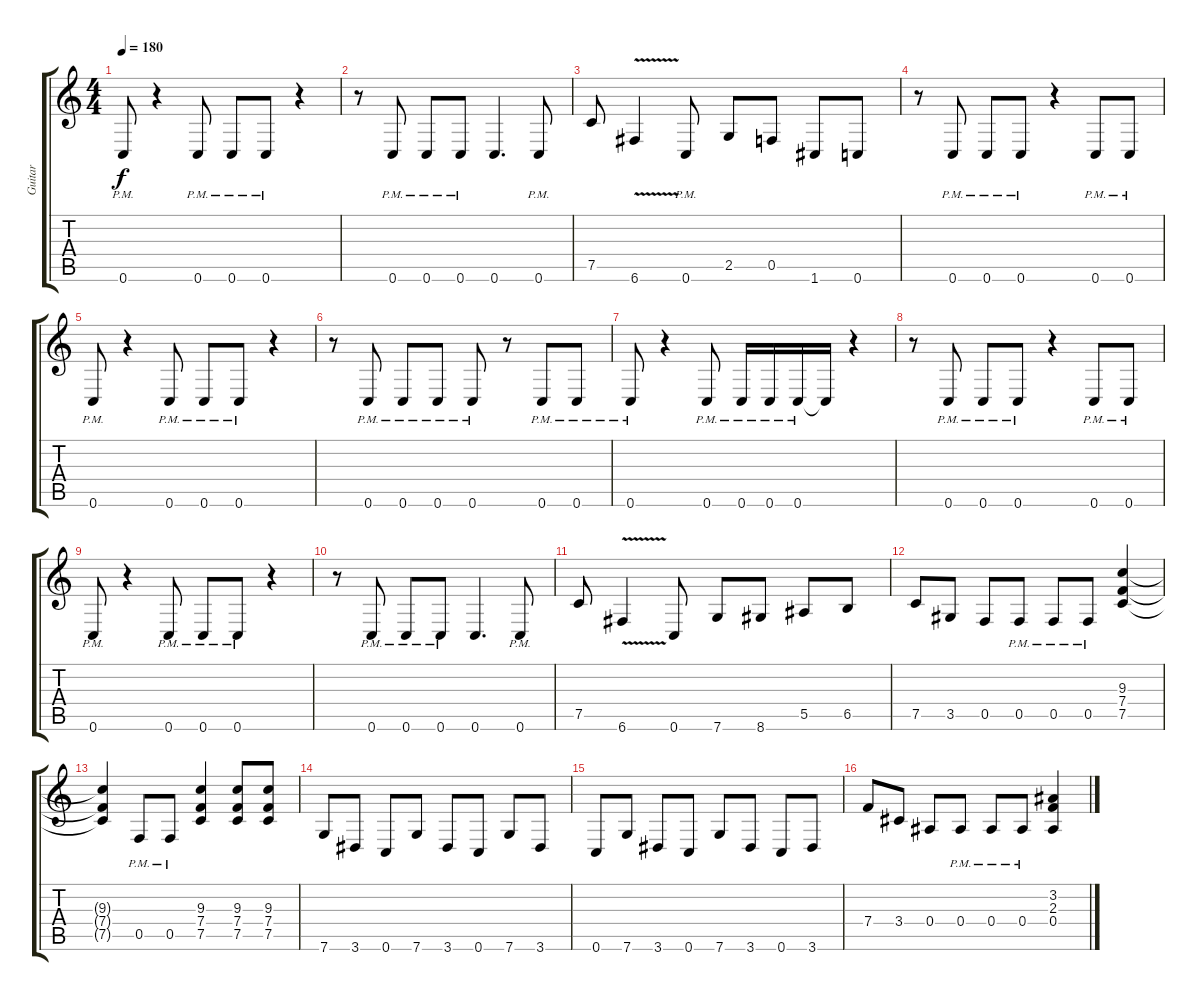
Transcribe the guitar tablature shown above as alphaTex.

\track ("Guitar" "Guitar") {instrument distortionguitar}
\staff {score tabs}
\tuning (C4 G3 Eb3 Bb2 F2 C2) {hide}
\ts (4 4)
\tempo 180
\clef g2
\ks c
0.6{pm}.8{dy f} r.4 0.6{pm}.8 0.6{pm}.8 0.6{pm}.8 r.4 |
r.8 0.6{pm}.8 0.6{pm}.8 0.6{pm}.8 0.6.4{d} 0.6{pm}.8 |
7.5.8 6.6{v}.4 0.6{pm}.8 2.5.8 0.5.8 1.6.8 0.6.8 |
r.8 0.6{pm}.8 0.6{pm}.8 0.6{pm}.8 r.4 0.6{pm}.8 0.6{pm}.8 |
0.6{pm}.8 r.4 0.6{pm}.8 0.6{pm}.8 0.6{pm}.8 r.4 |
r.8 0.6{pm}.8 0.6{pm}.8 0.6{pm}.8 0.6{pm}.8 r.8 0.6{pm}.8 0.6{pm}.8 |
0.6{pm}.8 r.4 0.6{pm}.8 0.6{pm}.16 0.6{pm}.16 0.6{pm}.16 0.6{t}.16 r.4 |
r.8 0.6{pm}.8 0.6{pm}.8 0.6{pm}.8 r.4 0.6{pm}.8 0.6{pm}.8 |
0.6{pm}.8 r.4 0.6{pm}.8 0.6{pm}.8 0.6{pm}.8 r.4 |
r.8 0.6{pm}.8 0.6{pm}.8 0.6{pm}.8 0.6.4{d} 0.6{pm}.8 |
7.5.8 6.6{v}.4 0.6.8 7.6.8 8.6.8 5.5.8 6.5.8 |
7.5.8 3.5.8 0.5.8 0.5{pm}.8 0.5{pm}.8 0.5{pm}.8 (9.3 7.4 7.5).4 |
(9.3{t} 7.4{t} 7.5{t}).4 0.5{pm}.8 0.5{pm}.8 (9.3 7.4 7.5).4 (9.3 7.4 7.5).8 (9.3 7.4 7.5).8 |
7.6.8 3.6.8 0.6.8 7.6.8 3.6.8 0.6.8 7.6.8 3.6.8 |
0.6.8 7.6.8 3.6.8 0.6.8 7.6.8 3.6.8 0.6.8 3.6.8 |
7.4.8 3.4.8 0.4.8 0.4{pm}.8 0.4{pm}.8 0.4{pm}.8 (3.2 2.3 0.4).4
